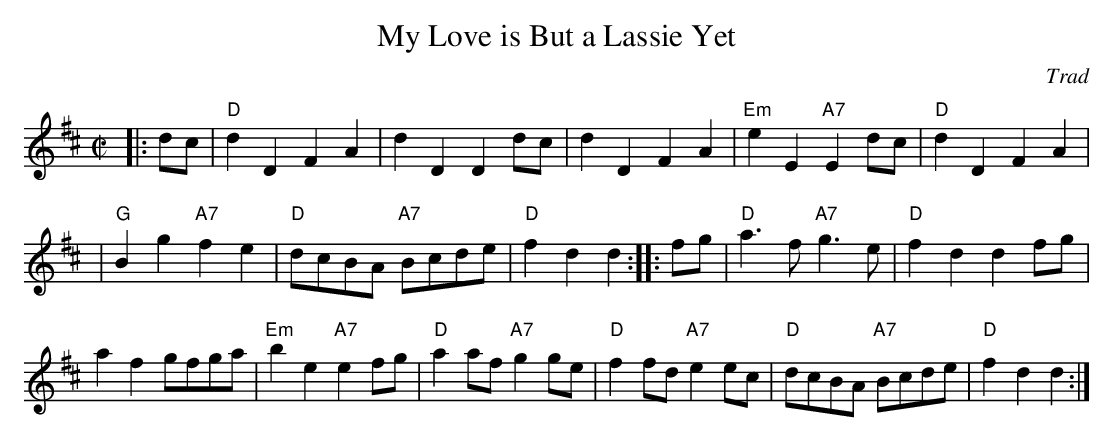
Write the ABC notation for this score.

X:1
T: My Love is But a Lassie Yet
O: Trad
M: C|
L: 1/8
K: D
|: dc |\
"D"d2D2 F2A2 | d2D2 D2dc | d2D2 F2A2 | "Em"e2E2 "A7"E2dc | "D"d2D2 F2A2 |
| "G"B2g2 "A7"f2e2 | "D"dcBA "A7"Bcde | "D"f2d2 d2 :: fg | "D"a3f "A7"g3e | "D"f2d2 d2fg |
a2f2 gfga | "Em"b2e2 "A7"e2fg | "D"a2af "A7"g2ge | "D"f2fd "A7"e2ec | "D"dcBA "A7"Bcde | "D"f2d2 d2 :|
